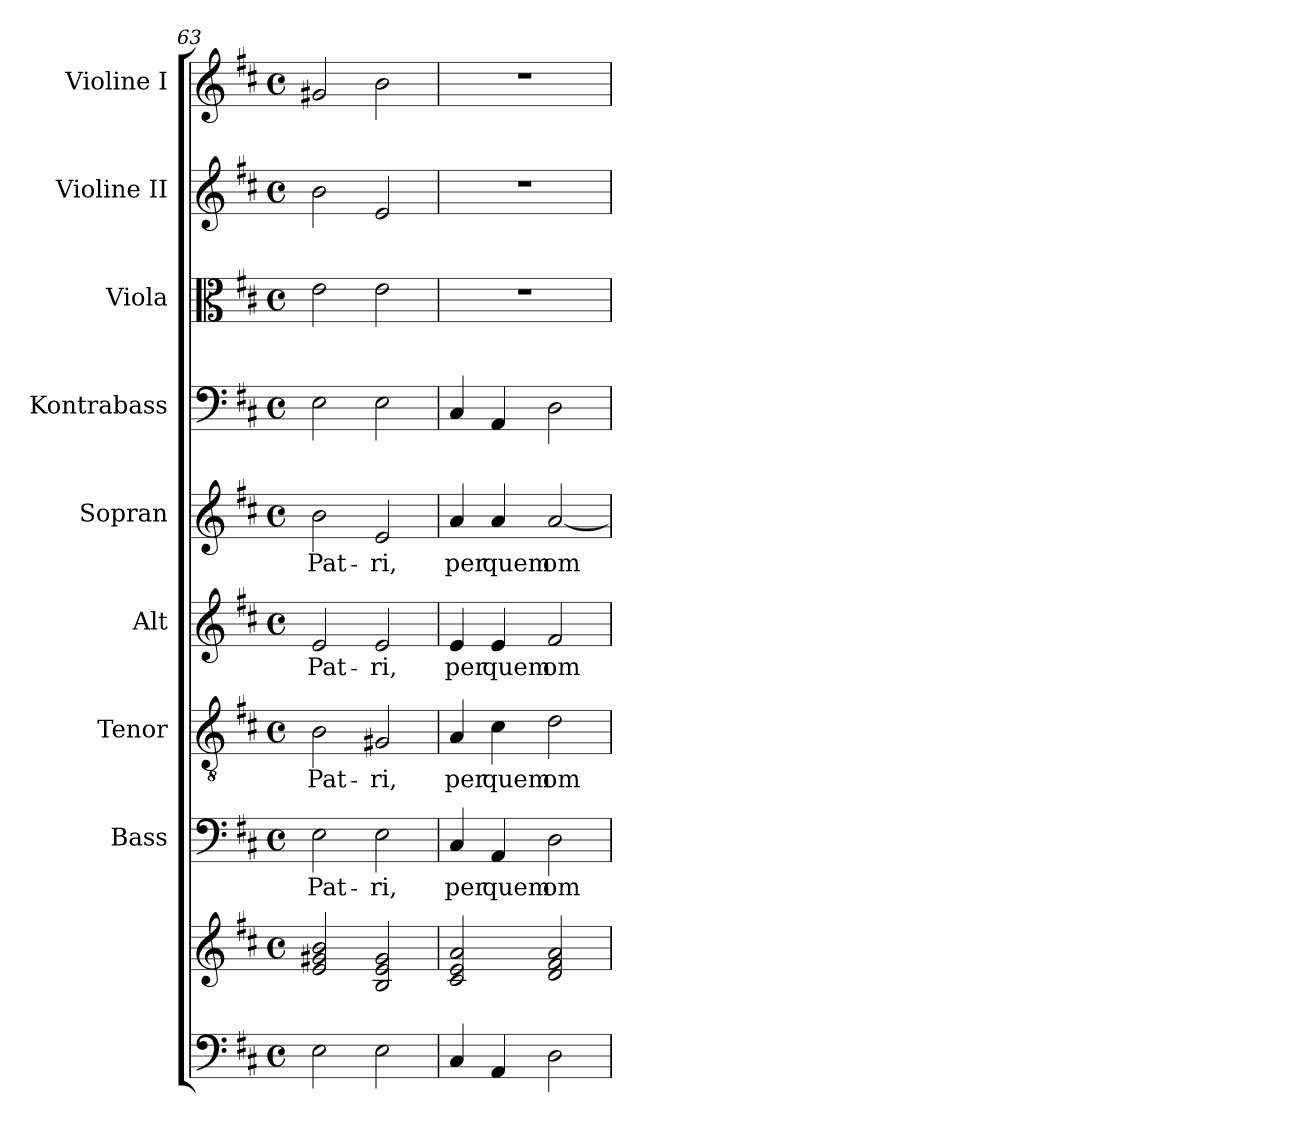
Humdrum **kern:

**kern	**kern	**kern	**text	**kern	**text	**kern	**text	**kern	**text	**kern	**kern	**kern	**kern
*part9	*part9	*part8	*part8	*part7	*part7	*part6	*part6	*part5	*part5	*part4	*part3	*part2	*part1
*staff10	*staff9	*staff8	*staff8	*staff7	*staff7	*staff6	*staff6	*staff5	*staff5	*staff4	*staff3	*staff2	*staff1
*	*	*I"Bass	*	*I"Tenor	*	*I"Alt	*	*I"Sopran	*	*I"Kontrabass	*I"Viola	*I"Violine II	*I"Violine I
*	*	*I'B.	*	*I'T.	*	*I'A.	*	*I'S.	*	*I'Kb.	*I'Vla.	*I'Vl. II	*I'Vl. I
!!LO:PB:g=z
*clefF4	*clefG2	*clefF4	*	*clefGv2	*	*clefG2	*	*clefG2	*	*clefF4	*clefC3	*clefG2	*clefG2
*	*	*	*	*	*	*	*	*	*	*ITrd7c12	*	*	*
*k[f#c#]	*k[f#c#]	*k[f#c#]	*	*k[f#c#]	*	*k[f#c#]	*	*k[f#c#]	*	*k[f#c#]	*k[f#c#]	*k[f#c#]	*k[f#c#]
*D:	*D:	*D:	*	*D:	*	*D:	*	*D:	*	*D:	*D:	*D:	*D:
*M4/4	*M4/4	*M4/4	*	*M4/4	*	*M4/4	*	*M4/4	*	*M4/4	*M4/4	*M4/4	*M4/4
*met(c)	*met(c)	*met(c)	*	*met(c)	*	*met(c)	*	*met(c)	*	*met(c)	*met(c)	*met(c)	*met(c)
=63	=63	=63	=63	=63	=63	=63	=63	=63	=63	=63	=63	=63	=63
!	!	!	!LO:LY:b	!	!LO:LY:b	!	!LO:LY:b	!	!LO:LY:b	!	!	!	!
2E\	2e/ 2g#X/ 2b/	2E\	Pat-	2B\	Pat-	2e/	Pat-	2b\	Pat-	2EE\	2e\	2b\	2g#X/
!	!	!	!LO:LY:b	!	!LO:LY:b	!	!LO:LY:b	!	!LO:LY:b	!	!	!	!
2E\	2B/ 2e/ 2g#/	2E\	-ri,	2G#X/	-ri,	2e/	-ri,	2e/	-ri,	2EE\	2e\	2e/	2b\
=64	=64	=64	=64	=64	=64	=64	=64	=64	=64	=64	=64	=64	=64
!	!	!	!LO:LY:b	!	!LO:LY:b	!	!LO:LY:b	!	!LO:LY:b	!	!	!	!
4C#/	2c#/ 2e/ 2a/	4C#/	per	4A/	per	4e/	per	4a/	per	4CC#/	1r	1r	1r
!	!	!	!LO:LY:b	!	!LO:LY:b	!	!LO:LY:b	!	!LO:LY:b	!	!	!	!
4AA/	.	4AA/	quem	4c#\	quem	4e/	quem	4a/	quem	4AAA/	.	.	.
!	!	!	!LO:LY:b	!	!LO:LY:b	!	!LO:LY:b	!	!LO:LY:b	!	!	!	!
2D\	2d/ 2f#/ 2a/	2D\	om-	2d\	om-	2f#/	om-	[2a/	om-	2DD\	.	.	.
=	=	=	=	=	=	=	=	=	=	=	=	=	=
*-	*-	*-	*-	*-	*-	*-	*-	*-	*-	*-	*-	*-	*-
